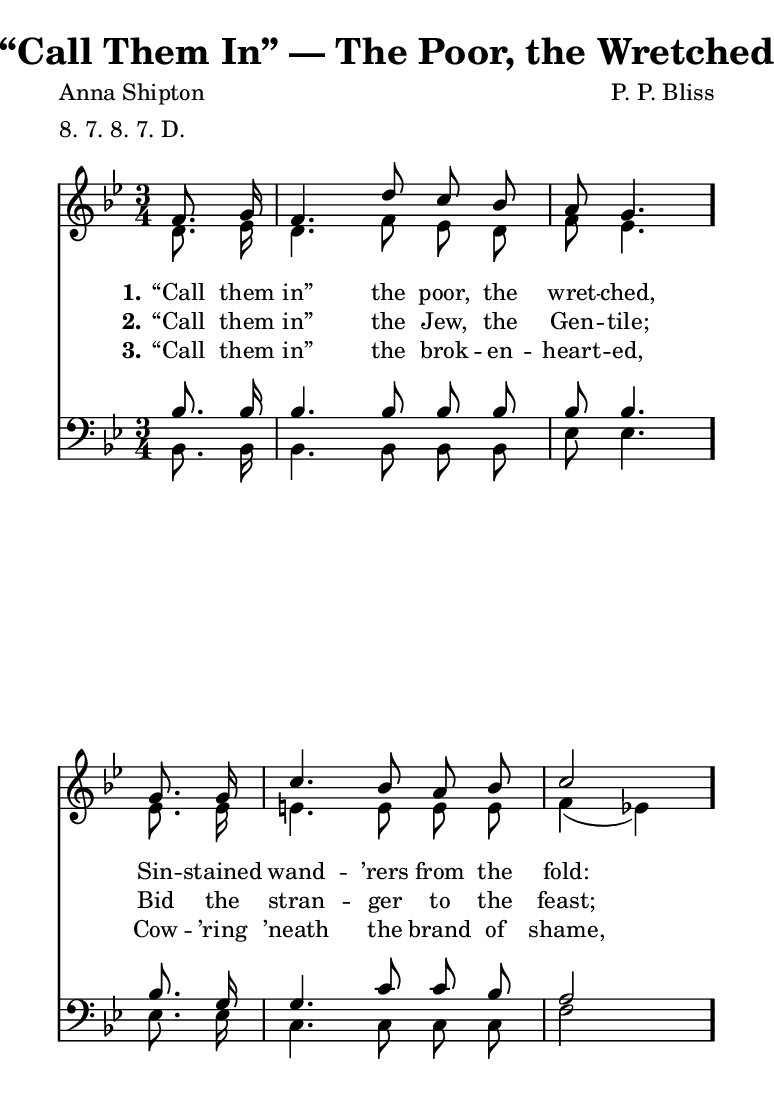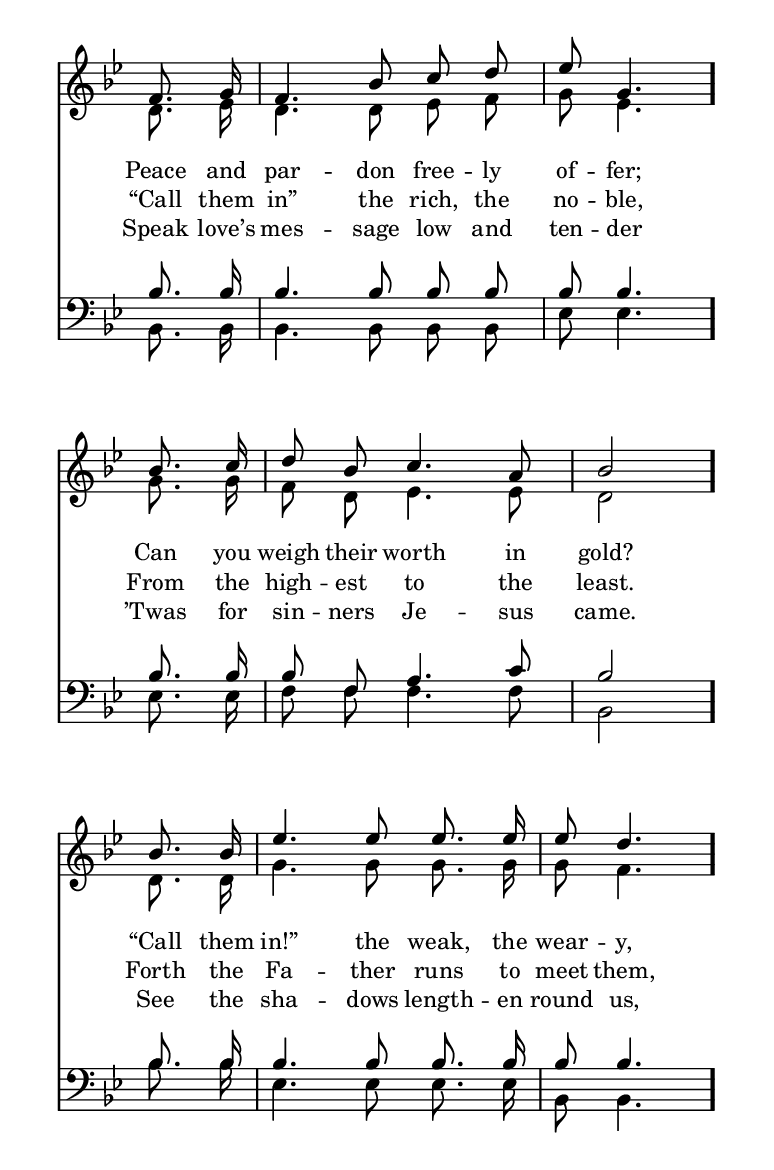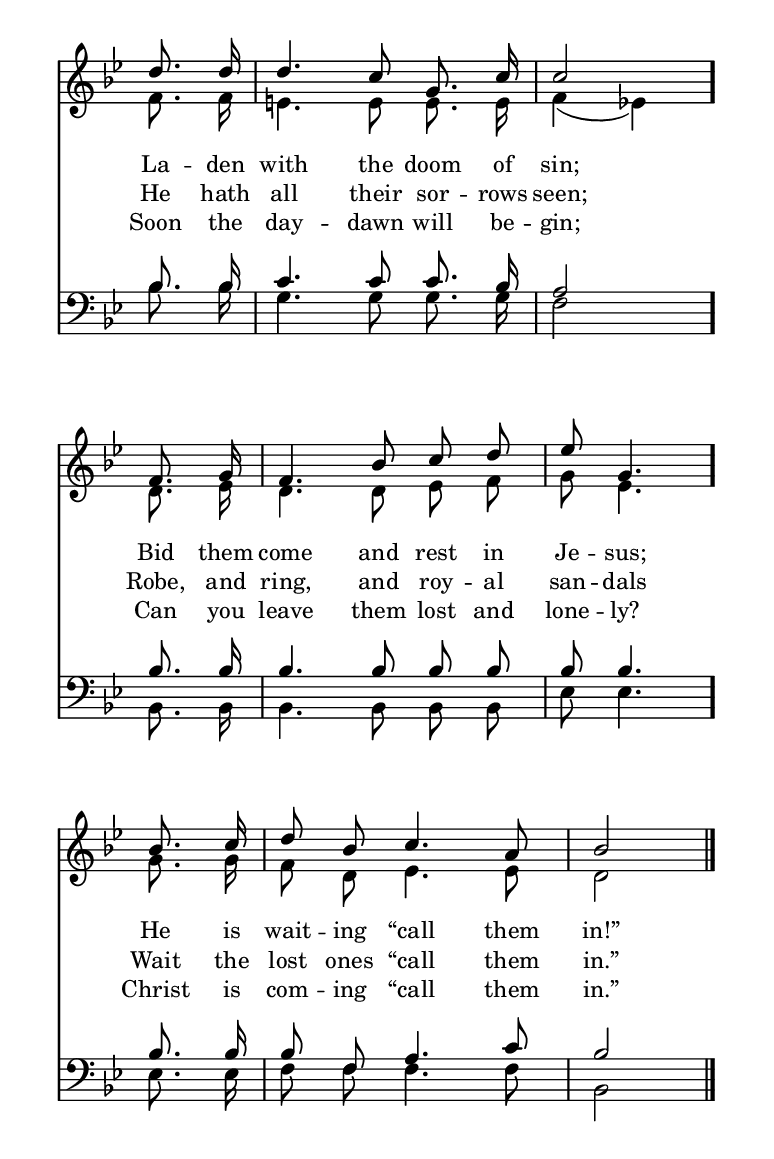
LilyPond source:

\include "common/global.ily"
\paper {
  \include "common/paper.ily"
  %ragged-bottom = ##t
  %ragged-last-bottom = ##t
  %systems-per-page = ##f
  %page-count = ##f
}

\header{
  hymnnumber = "64"
  title = "“Call Them In” — The Poor, the Wretched"
  tunename = "Lower Lights"
  meter = "8. 7. 8. 7. D."
  poet = "Anna Shipton"
  composer = "P. P. Bliss"
  %copyright = ""
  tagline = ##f
}

% for fermata in MIDI
ta = { \tempo 4=78 }
tb = { \tempo 4=39 }

patternAA = { c8. c16 | c4. c8 c8 c8 | c8 c4. }

patternBA = { c8. c16 | c4. c8 c8 c8 | c2 }
patternBB = { c8. c16 | c4. c8 c8 c8 | c4( c4) }
patternBC = { c8. c16 | c8 c8 c4. c8 | c2 }

patternCA = { c8. c16 | c4. c8 c8. c16 | c8 c4. }

patternDA = { c8. c16 | c4. c8 c8. c16 | c2 }
patternDB = { c8. c16 | c4. c8 c8. c16 | c4( c4) }

global = {
  \include "common/overrides.ily"
  \override Staff.TimeSignature.style = #'()
  \time 3/4
  \override Score.MetronomeMark.transparent = ##t % hide all fermata changes too
  \ta
  \key bes \major
  \partial 4
  \autoBeamOff
}

notesSoprano = {
\global
\relative c' {

  \changePitch \patternAA { f g | f d' c bes | a g }
  \changePitch \patternBA { g g | c bes a bes | c }
  \changePitch \patternAA { f, g | f bes c d | ees g, }
  \changePitch \patternBC { bes c | d bes c a | bes }

  \changePitch \patternCA { bes bes | ees ees ees ees | ees d }
  \changePitch \patternDA { d d | d c g c | c }
  \changePitch \patternAA { f, g | f bes c d | ees g, }
  \changePitch \patternBC { bes c | d bes c a | bes }

  \bar "|."

}
}

notesAlto = {
\global
\relative e' {

  \changePitch \patternAA { d ees | d f ees d | f ees }
  \changePitch \patternBB { ees ees | e e e e | f ees! }
  \changePitch \patternAA { d ees | d d ees f | g ees }
  \changePitch \patternBC { g g | f d ees ees | d }

  \changePitch \patternCA { d d | g g g g | g f }
  \changePitch \patternDB { f f e e e e | f ees! }
  \changePitch \patternAA { d ees | d d ees f | g ees }
  \changePitch \patternBC { g g | f d ees ees | d }

}
}

notesTenor = {
\global
\relative a {

  \changePitch \patternAA { bes bes | bes bes bes bes | bes bes }
  \changePitch \patternBA { bes g | g c c bes | a }
  \changePitch \patternAA { bes bes | bes bes bes bes | bes bes }
  \changePitch \patternBC { bes bes | bes f a c | bes }

  \changePitch \patternCA { bes bes | bes bes bes bes | bes bes }
  \changePitch \patternDA { bes bes | c c c bes | a }
  \changePitch \patternAA { bes bes | bes bes bes bes | bes bes }
  \changePitch \patternBC { bes bes | bes f a c | bes }

}
}

notesBass = {
\global
\relative f, {

  \changePitch \patternAA { bes bes | bes bes bes bes | ees ees }
  \changePitch \patternBA { ees ees | c c c c | f }
  \changePitch \patternAA { bes, bes | bes bes bes bes | ees ees }
  \changePitch \patternBC { ees ees | f f f f | bes, }

  \changePitch \patternCA { bes' bes | ees, ees ees ees | bes bes }
  \changePitch \patternDA { bes' bes | g g g g | f }
  \changePitch \patternAA { bes, bes | bes bes bes bes | ees ees }
  \changePitch \patternBC { ees ees | f f f f | bes, }

}
}

wordsA = \lyricmode {
\set stanza = "1."

“Call them in” the poor, the wret -- ched, \bar "."
Sin -- stained wand -- ’rers from the fold: \bar "." \break
Peace and par -- don free -- ly of -- fer; \bar "."
Can you weigh their worth in gold? \bar "." \break
“Call them in!” the weak, the wear -- y, \bar "."
La -- den with the doom of sin; \bar "." \break
Bid them come and rest in Je -- sus; \bar "."
He is wait -- ing “call them in!” \bar "." \break

}

wordsB = \lyricmode {
\set stanza = "2."

“Call them in” the Jew, the Gen -- tile;
Bid the stran -- ger to the feast;
“Call them in” the rich, the no -- ble,
From the high -- est to the least.
Forth the Fa -- ther runs to meet them,
He hath all their sor -- rows seen;
Robe, and ring, and roy -- al san -- dals
Wait the lost ones “call them in.”

}

wordsC = \lyricmode {
\set stanza = "3."

“Call them in” the brok -- en -- heart -- ed,
Cow -- ’ring ’neath the brand of shame,
Speak love’s mes -- sage low and ten -- der
’Twas for sin -- ners Je -- sus came.
See the sha -- dows length -- en round us,
Soon the day -- dawn will be -- gin;
Can you leave them lost and lone -- ly?
Christ is com -- ing “call them in.”

}

\score {
  \context ChoirStaff <<
    \context Staff = upper <<
      \set ChoirStaff.systemStartDelimiter = #'SystemStartBar
      \context Voice  = sopranos { \voiceOne << \notesSoprano >> }
      \context Voice  = altos { \voiceTwo << \notesAlto >> }
      \context Lyrics = one   \lyricsto sopranos \wordsA
      \context Lyrics = two   \lyricsto sopranos \wordsB
      \context Lyrics = three \lyricsto sopranos \wordsC
    >>
    \context Staff = men <<
      \clef bass
      \context Voice  = tenors { \voiceOne << \notesTenor >> }
      \context Voice  = basses { \voiceTwo << \notesBass >> }
    >>
  >>
  \layout {
    \include "common/layout.ily"
  }
  \midi{
    \include "common/midi.ily"
  }
}

\version "2.18.0"  % necessary for upgrading to future LilyPond versions.

% vi:set et ts=2 sw=2 ai nocindent syntax=lilypond:
